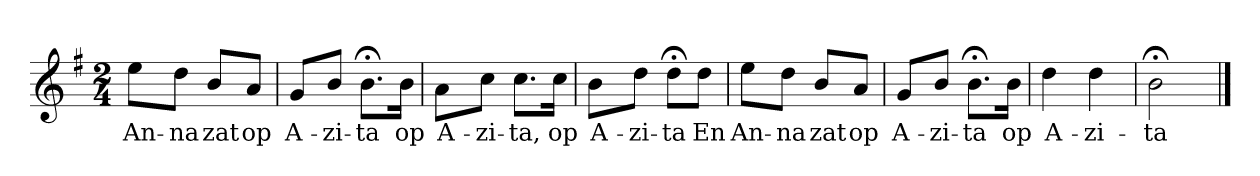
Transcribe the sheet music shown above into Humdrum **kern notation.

**kern	**text
*part1	*part1
*staff1	*staff1
*k[f#]	*
*G:	*
*M2/4	*
*MM120	*
=1	=1
8eeL	An-
8ddJ	-na
8bL	zat
8aJ	op
=2	=2
8gL	A-
8bJ	-zi-
8.b;<L	-ta
16bJk	op
=3	=3
8aL	A-
8ccJ	-zi-
8.ccL	-ta,
16ccJk	op
=4	=4
8bL	A-
8ddJ	-zi-
8dd;<L	-ta
8ddJ	En
=5	=5
8eeL	An-
8ddJ	-na
8bL	zat
8aJ	op
=6	=6
8gL	A-
8bJ	-zi-
8.b;<L	-ta
16bJk	op
=7	=7
4dd	A-
4dd	-zi-
=8	=8
2b;<	-ta
==	==
*-	*-
